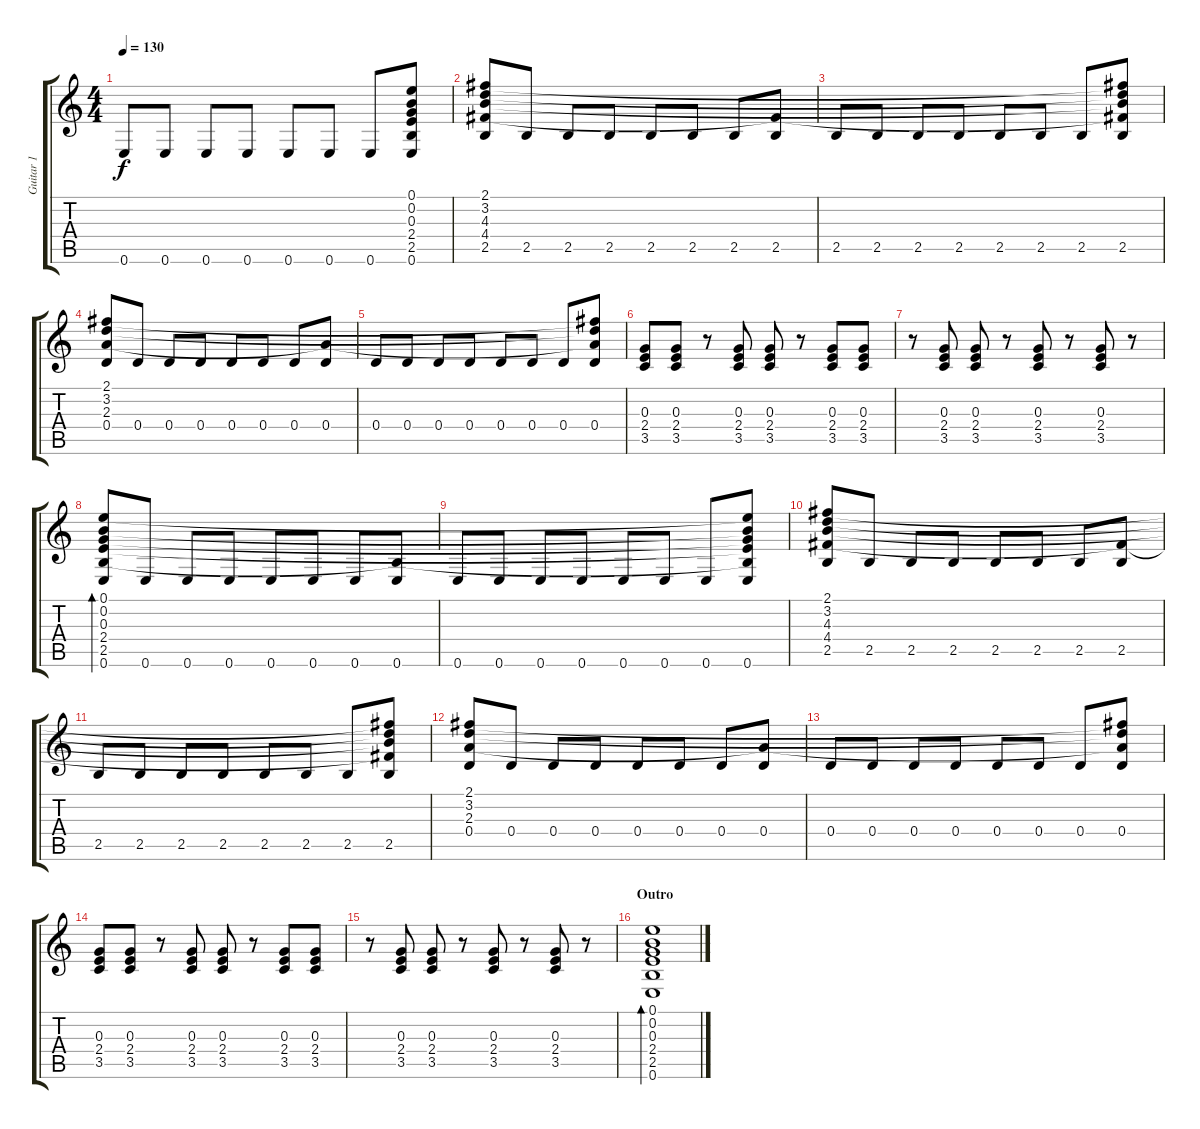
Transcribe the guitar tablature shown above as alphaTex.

\track ("Guitar 1" "Guitar 1") {instrument distortionguitar}
\staff {score tabs}
\tuning (E4 B3 G3 D3 A2 E2) {hide}
\ts (4 4)
\tempo 130
\clef g2
\ks c
0.6.8{dy f} 0.6.8 0.6.8 0.6.8 0.6.8 0.6.8 0.6.8 (0.1{t} 0.2{t} 0.3{t} 2.4{t} 2.5{t} 0.6).8 |
(2.1 3.2 4.3 4.4 2.5).8 2.5.8 2.5.8 2.5.8 2.5.8 2.5.8 2.5.8 (4.4{t} 2.5).8 |
2.5.8 2.5.8 2.5.8 2.5.8 2.5.8 2.5.8 2.5.8 (2.1{t} 3.2{t} 4.3{t} 4.4{t} 2.5).8 |
(2.1 3.2 2.3 0.4).8 0.4.8 0.4.8 0.4.8 0.4.8 0.4.8 0.4.8 (2.3{t} 0.4).8 |
0.4.8 0.4.8 0.4.8 0.4.8 0.4.8 0.4.8 0.4.8 (2.1{t} 3.2{t} 2.3{t} 0.4).8 |
(0.3 2.4 3.5).8 (0.3 2.4 3.5).8 r.8 (0.3 2.4 3.5).8 (0.3 2.4 3.5).8 r.8 (0.3 2.4 3.5).8 (0.3 2.4 3.5).8 |
r.8 (0.3 2.4 3.5).8 (0.3 2.4 3.5).8 r.8 (0.3 2.4 3.5).8 r.8 (0.3 2.4 3.5).8 r.8 |
(0.1 0.2 0.3 2.4 2.5 0.6).8{bd 240} 0.6.8 0.6.8 0.6.8 0.6.8 0.6.8 0.6.8 (2.5{t} 0.6).8 |
0.6.8 0.6.8 0.6.8 0.6.8 0.6.8 0.6.8 0.6.8 (0.1{t} 0.2{t} 0.3{t} 2.4{t} 2.5{t} 0.6).8 |
(2.1 3.2 4.3 4.4 2.5).8 2.5.8 2.5.8 2.5.8 2.5.8 2.5.8 2.5.8 (4.4{t} 2.5).8 |
2.5.8 2.5.8 2.5.8 2.5.8 2.5.8 2.5.8 2.5.8 (2.1{t} 3.2{t} 4.3{t} 4.4{t} 2.5).8 |
(2.1 3.2 2.3 0.4).8 0.4.8 0.4.8 0.4.8 0.4.8 0.4.8 0.4.8 (2.3{t} 0.4).8 |
0.4.8 0.4.8 0.4.8 0.4.8 0.4.8 0.4.8 0.4.8 (2.1{t} 3.2{t} 2.3{t} 0.4).8 |
(0.3 2.4 3.5).8 (0.3 2.4 3.5).8 r.8 (0.3 2.4 3.5).8 (0.3 2.4 3.5).8 r.8 (0.3 2.4 3.5).8 (0.3 2.4 3.5).8 |
r.8 (0.3 2.4 3.5).8 (0.3 2.4 3.5).8 r.8 (0.3 2.4 3.5).8 r.8 (0.3 2.4 3.5).8 r.8 |
\section ("" "Outro")
(0.1 0.2 0.3 2.4 2.5 0.6).1{bd 240 volume 10}
